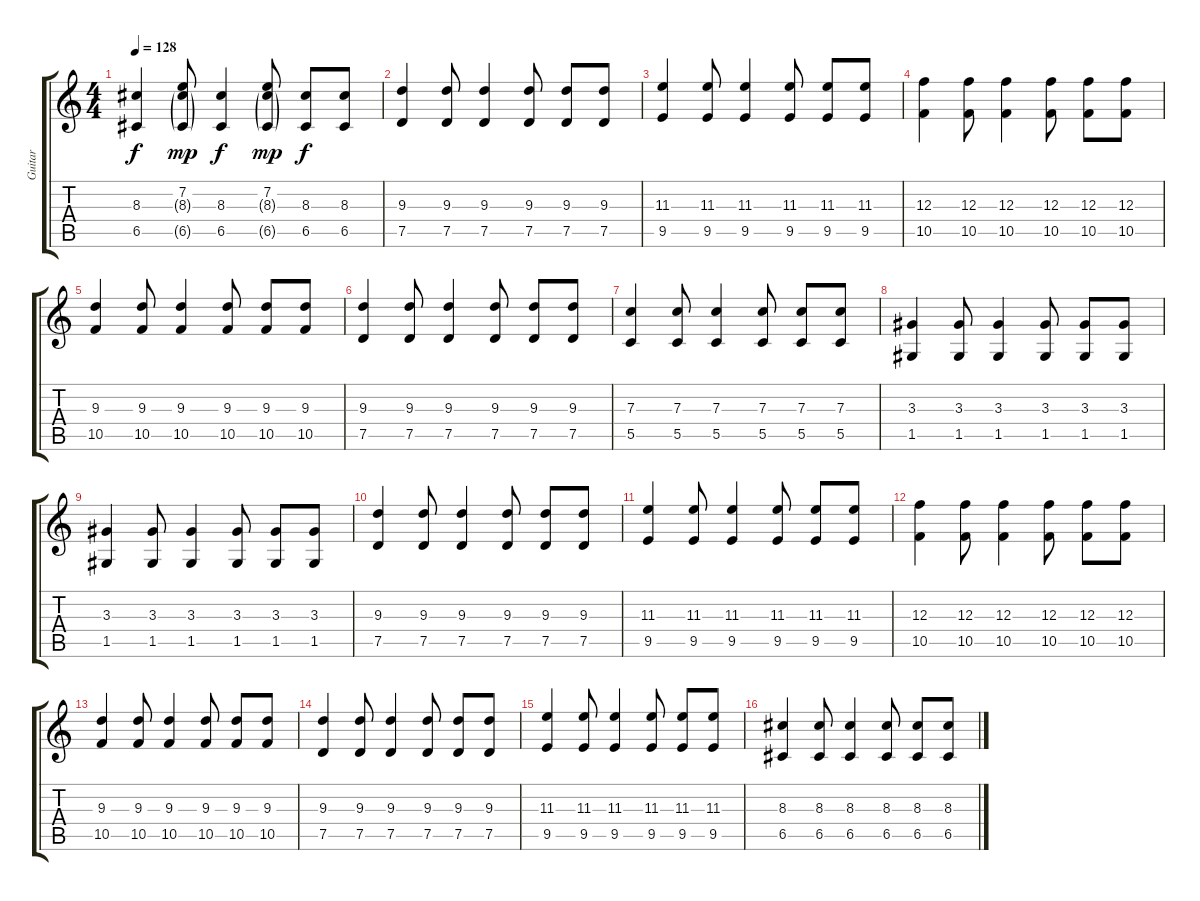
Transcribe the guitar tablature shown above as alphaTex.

\track ("Guitar" "Guitar") {instrument overdrivenguitar}
\staff {score tabs}
\tuning (D4 A3 F3 C3 G2 D2) {hide}
\ts (4 4)
\tempo 128
\clef g2
\ks c
(8.3 6.5).4{dy f} (7.2 8.3{g} 6.5{g}).8{dy mp} (8.3 6.5).4{dy f} (7.2 8.3{g} 6.5{g}).8{dy mp} (8.3 6.5).8{dy f} (8.3 6.5).8 |
(9.3 7.5).4 (9.3 7.5).8 (9.3 7.5).4 (9.3 7.5).8 (9.3 7.5).8 (9.3 7.5).8 |
(11.3 9.5).4 (11.3 9.5).8 (11.3 9.5).4 (11.3 9.5).8 (11.3 9.5).8 (11.3 9.5).8 |
(12.3 10.5).4 (12.3 10.5).8 (12.3 10.5).4 (12.3 10.5).8 (12.3 10.5).8 (12.3 10.5).8 |
(9.3 10.5).4 (9.3 10.5).8 (9.3 10.5).4 (9.3 10.5).8 (9.3 10.5).8 (9.3 10.5).8 |
(9.3 7.5).4 (9.3 7.5).8 (9.3 7.5).4 (9.3 7.5).8 (9.3 7.5).8 (9.3 7.5).8 |
(7.3 5.5).4 (7.3 5.5).8 (7.3 5.5).4 (7.3 5.5).8 (7.3 5.5).8 (7.3 5.5).8 |
(3.3 1.5).4 (3.3 1.5).8 (3.3 1.5).4 (3.3 1.5).8 (3.3 1.5).8 (3.3 1.5).8 |
(3.3 1.5).4 (3.3 1.5).8 (3.3 1.5).4 (3.3 1.5).8 (3.3 1.5).8 (3.3 1.5).8 |
(9.3 7.5).4 (9.3 7.5).8 (9.3 7.5).4 (9.3 7.5).8 (9.3 7.5).8 (9.3 7.5).8 |
(11.3 9.5).4 (11.3 9.5).8 (11.3 9.5).4 (11.3 9.5).8 (11.3 9.5).8 (11.3 9.5).8 |
(12.3 10.5).4 (12.3 10.5).8 (12.3 10.5).4 (12.3 10.5).8 (12.3 10.5).8 (12.3 10.5).8 |
(9.3 10.5).4 (9.3 10.5).8 (9.3 10.5).4 (9.3 10.5).8 (9.3 10.5).8 (9.3 10.5).8 |
(9.3 7.5).4 (9.3 7.5).8 (9.3 7.5).4 (9.3 7.5).8 (9.3 7.5).8 (9.3 7.5).8 |
(11.3 9.5).4 (11.3 9.5).8 (11.3 9.5).4 (11.3 9.5).8 (11.3 9.5).8 (11.3 9.5).8 |
(8.3 6.5).4 (8.3 6.5).8 (8.3 6.5).4 (8.3 6.5).8 (8.3 6.5).8 (8.3 6.5).8
